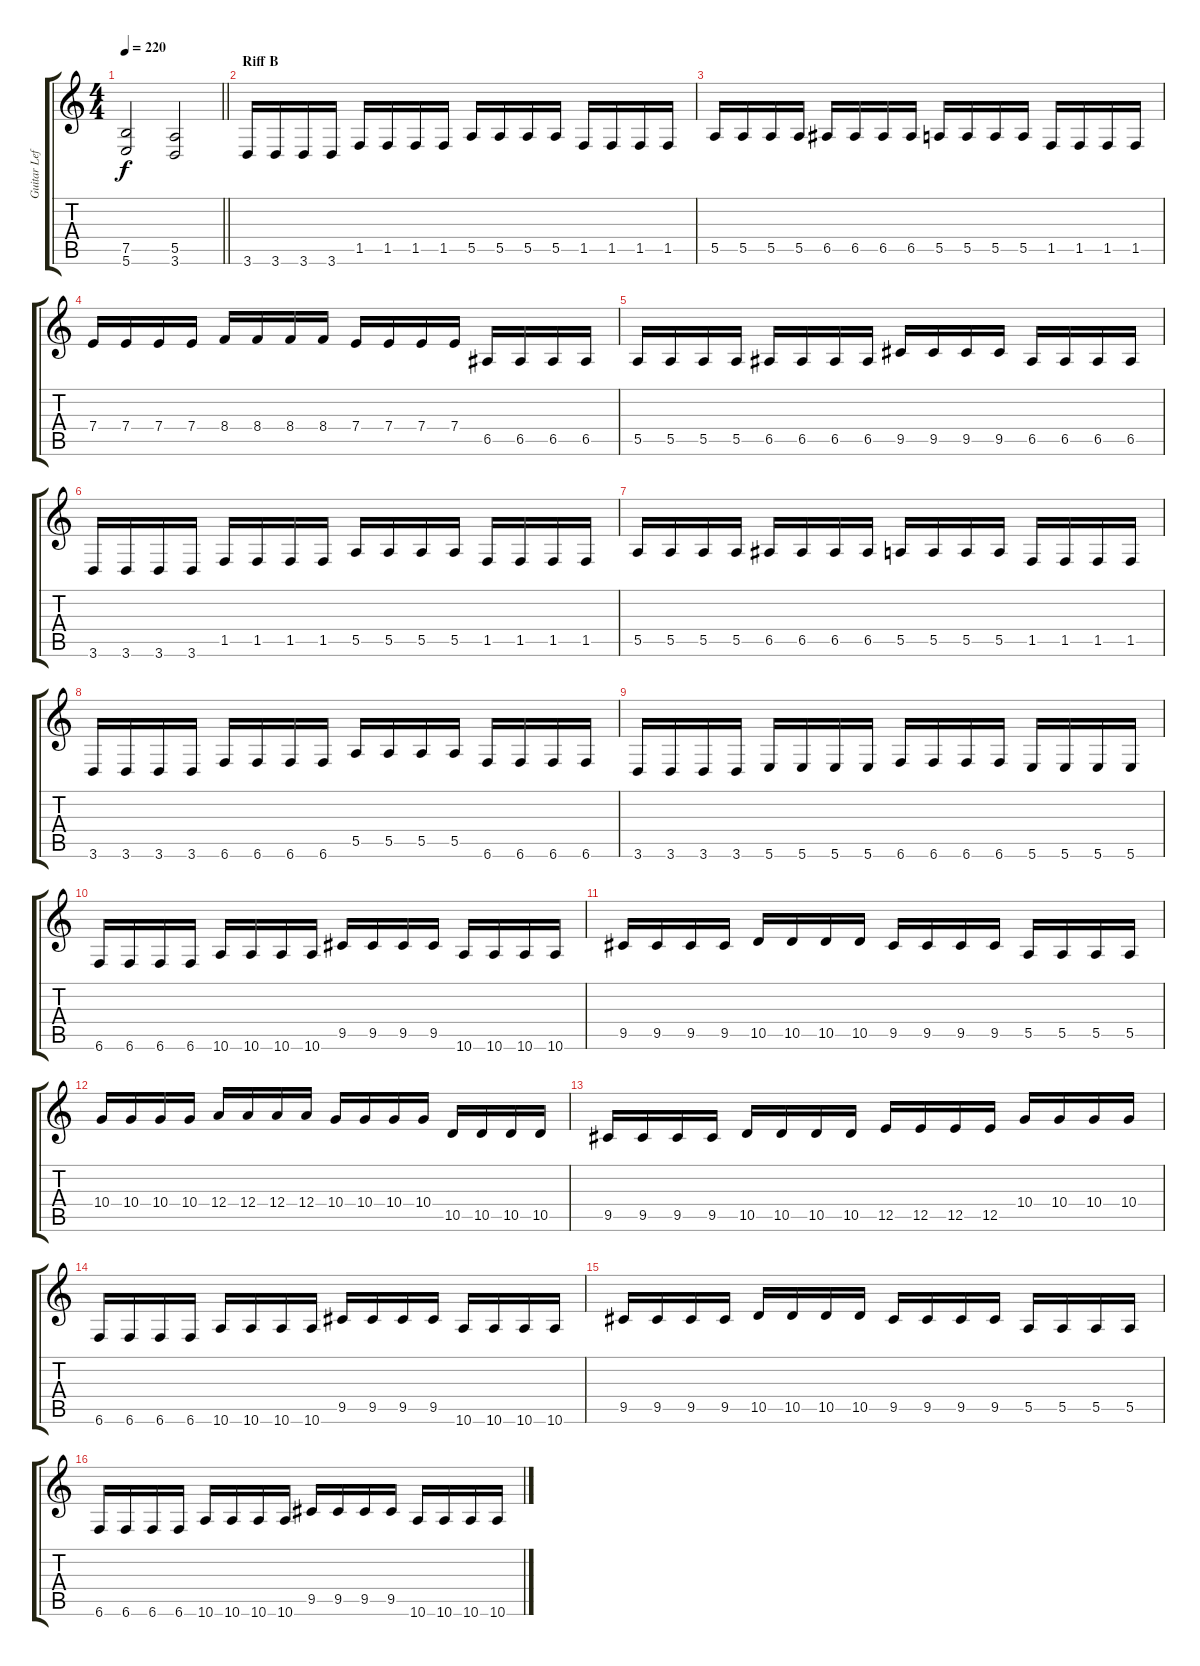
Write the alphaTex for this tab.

\track ("Guitar Left" "Guitar Lef") {instrument overdrivenguitar}
\staff {score tabs}
\tuning (B3 Gb3 D3 A2 E2 B1) {hide}
\ts (4 4)
\tempo 220
\clef g2
\barLineRight lightlight
\ks c
(7.5 5.6).2{dy f} (5.5 3.6).2 |
\section ("" "Riff B")
3.6.16 3.6.16 3.6.16 3.6.16 1.5.16 1.5.16 1.5.16 1.5.16 5.5.16 5.5.16 5.5.16 5.5.16 1.5.16 1.5.16 1.5.16 1.5.16 |
5.5.16 5.5.16 5.5.16 5.5.16 6.5.16 6.5.16 6.5.16 6.5.16 5.5.16 5.5.16 5.5.16 5.5.16 1.5.16 1.5.16 1.5.16 1.5.16 |
7.4.16 7.4.16 7.4.16 7.4.16 8.4.16 8.4.16 8.4.16 8.4.16 7.4.16 7.4.16 7.4.16 7.4.16 6.5.16 6.5.16 6.5.16 6.5.16 |
5.5.16 5.5.16 5.5.16 5.5.16 6.5.16 6.5.16 6.5.16 6.5.16 9.5.16 9.5.16 9.5.16 9.5.16 6.5.16 6.5.16 6.5.16 6.5.16 |
3.6.16 3.6.16 3.6.16 3.6.16 1.5.16 1.5.16 1.5.16 1.5.16 5.5.16 5.5.16 5.5.16 5.5.16 1.5.16 1.5.16 1.5.16 1.5.16 |
5.5.16 5.5.16 5.5.16 5.5.16 6.5.16 6.5.16 6.5.16 6.5.16 5.5.16 5.5.16 5.5.16 5.5.16 1.5.16 1.5.16 1.5.16 1.5.16 |
3.6.16 3.6.16 3.6.16 3.6.16 6.6.16 6.6.16 6.6.16 6.6.16 5.5.16 5.5.16 5.5.16 5.5.16 6.6.16 6.6.16 6.6.16 6.6.16 |
3.6.16 3.6.16 3.6.16 3.6.16 5.6.16 5.6.16 5.6.16 5.6.16 6.6.16 6.6.16 6.6.16 6.6.16 5.6.16 5.6.16 5.6.16 5.6.16 |
6.6.16 6.6.16 6.6.16 6.6.16 10.6.16 10.6.16 10.6.16 10.6.16 9.5.16 9.5.16 9.5.16 9.5.16 10.6.16 10.6.16 10.6.16 10.6.16 |
9.5.16 9.5.16 9.5.16 9.5.16 10.5.16 10.5.16 10.5.16 10.5.16 9.5.16 9.5.16 9.5.16 9.5.16 5.5.16 5.5.16 5.5.16 5.5.16 |
10.4.16 10.4.16 10.4.16 10.4.16 12.4.16 12.4.16 12.4.16 12.4.16 10.4.16 10.4.16 10.4.16 10.4.16 10.5.16 10.5.16 10.5.16 10.5.16 |
9.5.16 9.5.16 9.5.16 9.5.16 10.5.16 10.5.16 10.5.16 10.5.16 12.5.16 12.5.16 12.5.16 12.5.16 10.4.16 10.4.16 10.4.16 10.4.16 |
6.6.16 6.6.16 6.6.16 6.6.16 10.6.16 10.6.16 10.6.16 10.6.16 9.5.16 9.5.16 9.5.16 9.5.16 10.6.16 10.6.16 10.6.16 10.6.16 |
9.5.16 9.5.16 9.5.16 9.5.16 10.5.16 10.5.16 10.5.16 10.5.16 9.5.16 9.5.16 9.5.16 9.5.16 5.5.16 5.5.16 5.5.16 5.5.16 |
6.6.16 6.6.16 6.6.16 6.6.16 10.6.16 10.6.16 10.6.16 10.6.16 9.5.16 9.5.16 9.5.16 9.5.16 10.6.16 10.6.16 10.6.16 10.6.16
